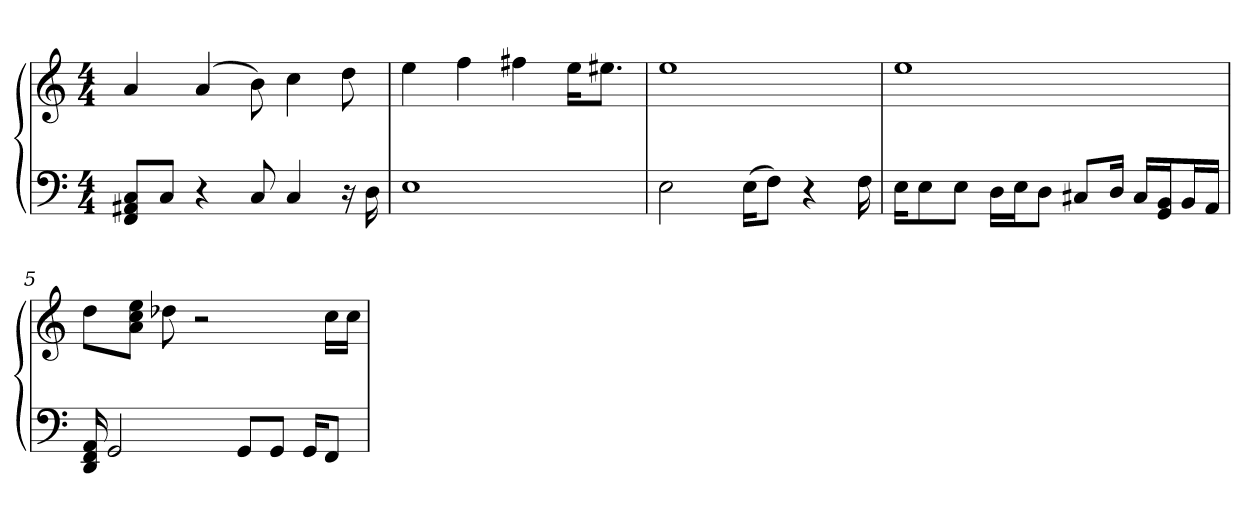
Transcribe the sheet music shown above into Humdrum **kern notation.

**kern	**kern
*part1	*part1
*staff2	*staff1
*clefF4	*clefG2
*k[]	*k[]
*M4/4	*M4/4
=1	=1
8FF/ 8AA#X/ 8C/L	4a
8C/J	.
4r	(4a
8C	8b)
4C	4cc
16r	8dd
16D	.
=2	=2
1E	4ee
.	4ff
.	4ff#X
.	16ee\KL
.	8.ee#X\J
=3	=3
2E	1ee
(16E\KL	.
8F\J)	.
4r	.
16F	.
=4	=4
16E\KL	1ee
8E\	.
8E\J	.
16D\KL	.
16E\K	.
8D\J	.
8C#X/L	.
16D/Jk	.
16C#/LL	.
16GG/ 16BB/J	.
16BB/L	.
16AA/JJ	.
=5	=5
16DD 16FF 16AA	8dd\L
2GG	.
.	8a\ 8cc\ 8ee\J
.	8dd-X
.	2r
8GG/L	.
8GG/J	.
16GG/KL	.
8FF/J	16cc\LL
.	16cc\JJ
=	=
*-	*-
